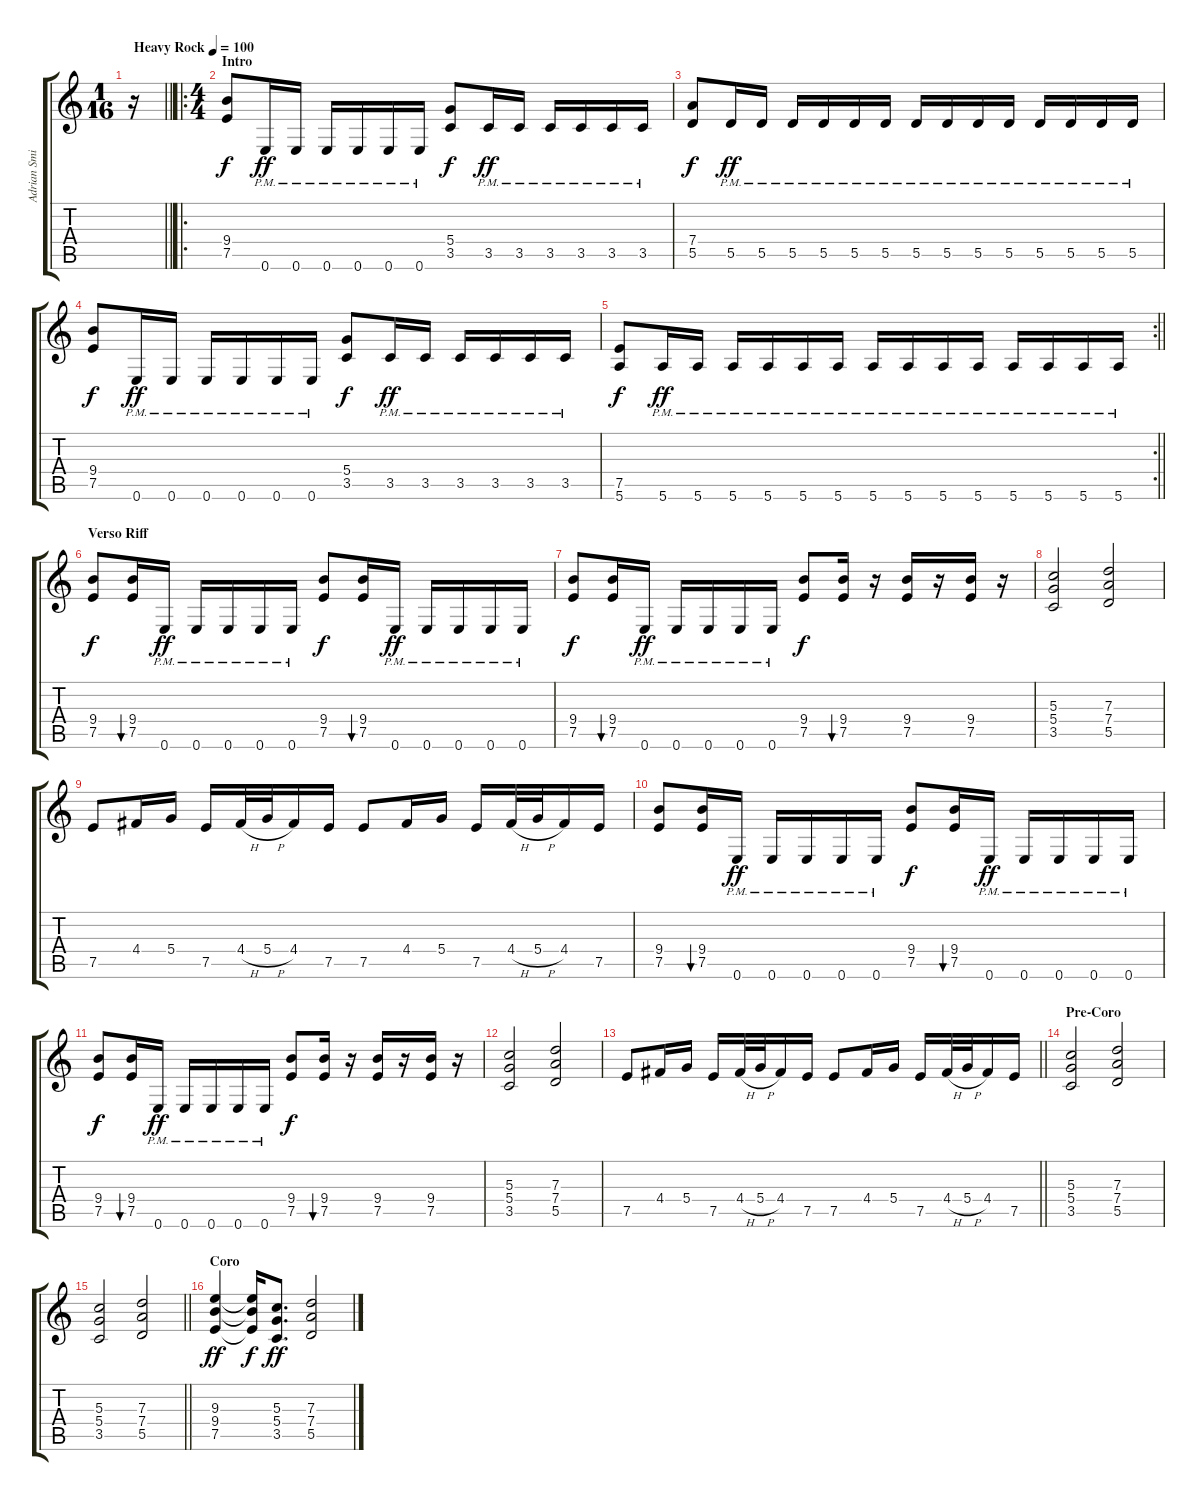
\track ("Adrian Smith" "Adrian Smi") {instrument distortionguitar}
\staff {score tabs}
\tuning (E4 B3 G3 D3 A2 E2) {hide}
\ts (1 16)
\tempo (100 "Heavy Rock")
\clef g2
\barLineRight lightlight
\ks c
r.16{dy f instrument distortionguitar} |
\ro
\ts (4 4)
\section ("" "Intro")
(9.4 7.5).8 0.6{pm}.16{dy ff} 0.6{pm}.16 0.6{pm}.16 0.6{pm}.16 0.6{pm}.16 0.6{pm}.16 (5.4 3.5).8{dy f} 3.5{pm}.16{dy ff} 3.5{pm}.16 3.5{pm}.16 3.5{pm}.16 3.5{pm}.16 3.5{pm}.16 |
(7.4 5.5).8{dy f} 5.5{pm}.16{dy ff} 5.5{pm}.16 5.5{pm}.16 5.5{pm}.16 5.5{pm}.16 5.5{pm}.16 5.5{pm}.16 5.5{pm}.16 5.5{pm}.16 5.5{pm}.16 5.5{pm}.16 5.5{pm}.16 5.5{pm}.16 5.5{pm}.16 |
(9.4 7.5).8{dy f} 0.6{pm}.16{dy ff} 0.6{pm}.16 0.6{pm}.16 0.6{pm}.16 0.6{pm}.16 0.6{pm}.16 (5.4 3.5).8{dy f} 3.5{pm}.16{dy ff} 3.5{pm}.16 3.5{pm}.16 3.5{pm}.16 3.5{pm}.16 3.5{pm}.16 |
\rc 2
\barLineRight lightlight
(7.5 5.6).8{dy f} 5.6{pm}.16{dy ff} 5.6{pm}.16 5.6{pm}.16 5.6{pm}.16 5.6{pm}.16 5.6{pm}.16 5.6{pm}.16 5.6{pm}.16 5.6{pm}.16 5.6{pm}.16 5.6{pm}.16 5.6{pm}.16 5.6{pm}.16 5.6{pm}.16 |
\section ("" "Verso Riff")
(9.4 7.5).8{dy f} (9.4 7.5).16{bu 60} 0.6{pm}.16{dy ff} 0.6{pm}.16 0.6{pm}.16 0.6{pm}.16 0.6{pm}.16 (9.4 7.5).8{dy f} (9.4 7.5).16{bu 60} 0.6{pm}.16{dy ff} 0.6{pm}.16 0.6{pm}.16 0.6{pm}.16 0.6{pm}.16 |
(9.4 7.5).8{dy f} (9.4 7.5).16{bu 60} 0.6{pm}.16{dy ff} 0.6{pm}.16 0.6{pm}.16 0.6{pm}.16 0.6{pm}.16 (9.4 7.5).8{dy f} (9.4 7.5).16{bu 60} r.16 (9.4 7.5).16 r.16 (9.4 7.5).16 r.16 |
(5.3 5.4 3.5).2 (7.3 7.4 5.5).2 |
7.5.8 4.4.16 5.4.16 7.5.16 4.4{h}.32 5.4{h}.32 4.4.16 7.5.16 7.5.8 4.4.16 5.4.16 7.5.16 4.4{h}.32 5.4{h}.32 4.4.16 7.5.16 |
(9.4 7.5).8 (9.4 7.5).16{bu 60} 0.6{pm}.16{dy ff} 0.6{pm}.16 0.6{pm}.16 0.6{pm}.16 0.6{pm}.16 (9.4 7.5).8{dy f} (9.4 7.5).16{bu 60} 0.6{pm}.16{dy ff} 0.6{pm}.16 0.6{pm}.16 0.6{pm}.16 0.6{pm}.16 |
(9.4 7.5).8{dy f} (9.4 7.5).16{bu 60} 0.6{pm}.16{dy ff} 0.6{pm}.16 0.6{pm}.16 0.6{pm}.16 0.6{pm}.16 (9.4 7.5).8{dy f} (9.4 7.5).16{bu 60} r.16 (9.4 7.5).16 r.16 (9.4 7.5).16 r.16 |
(5.3 5.4 3.5).2 (7.3 7.4 5.5).2 |
\barLineRight lightlight
7.5.8 4.4.16 5.4.16 7.5.16 4.4{h}.32 5.4{h}.32 4.4.16 7.5.16 7.5.8 4.4.16 5.4.16 7.5.16 4.4{h}.32 5.4{h}.32 4.4.16 7.5.16 |
\section ("" "Pre-Coro")
(5.3 5.4 3.5).2 (7.3 7.4 5.5).2 |
\barLineRight lightlight
(5.3 5.4 3.5).2 (7.3 7.4 5.5).2 |
\section ("" "Coro")
(9.3 9.4 7.5).4{dy ff} (9.3{t} 9.4{t} 7.5{t}).16{dy f} (5.3 5.4 3.5).8{d dy ff} (7.3 7.4 5.5).2
